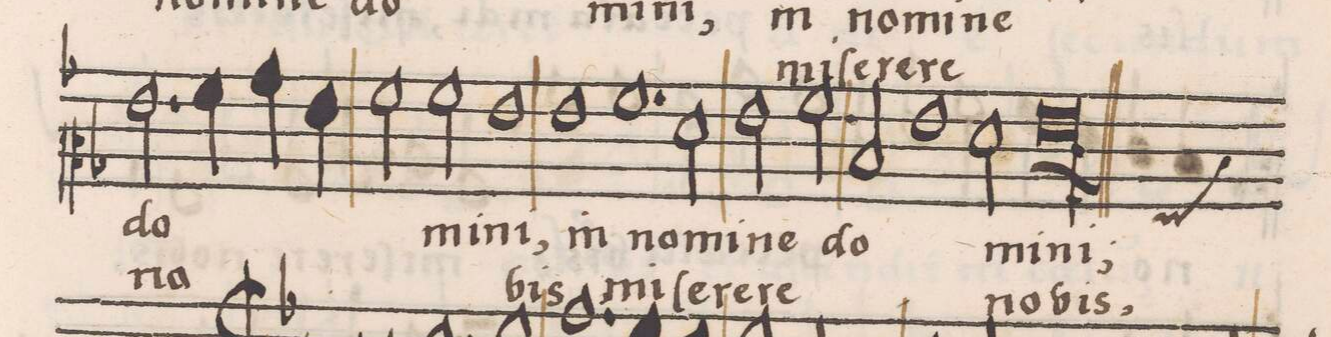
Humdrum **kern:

**kern	**text	**text
*I"ALTVS	*	*
*clefC2	*	*
*k[b-]	*	*
*met(C|)	*	*
*M2/1	*	*
2.g\	do-	no-
4a\	.	.
4b-\	.	.
4g\	.	.
=107	=107	=107
2a\	.	.
2a\	-mi-	.
1g	-ni,	.
=108-	=108-	=108-
1g	in	-bis
1.a	no-	mi-
=109-	=109-	=109-
2f\	-mi-	-ſe-
2g\	-ne	-re-
2a\	.	-re
=110	=110	=110
2d/	do-	.
1g	.	.
2f\	-mi-	no-
=111-	=111-	=111-
*custos:G	*	*
0g\l	-ni;	-bis,
==	==	==
*-	*-	*-
